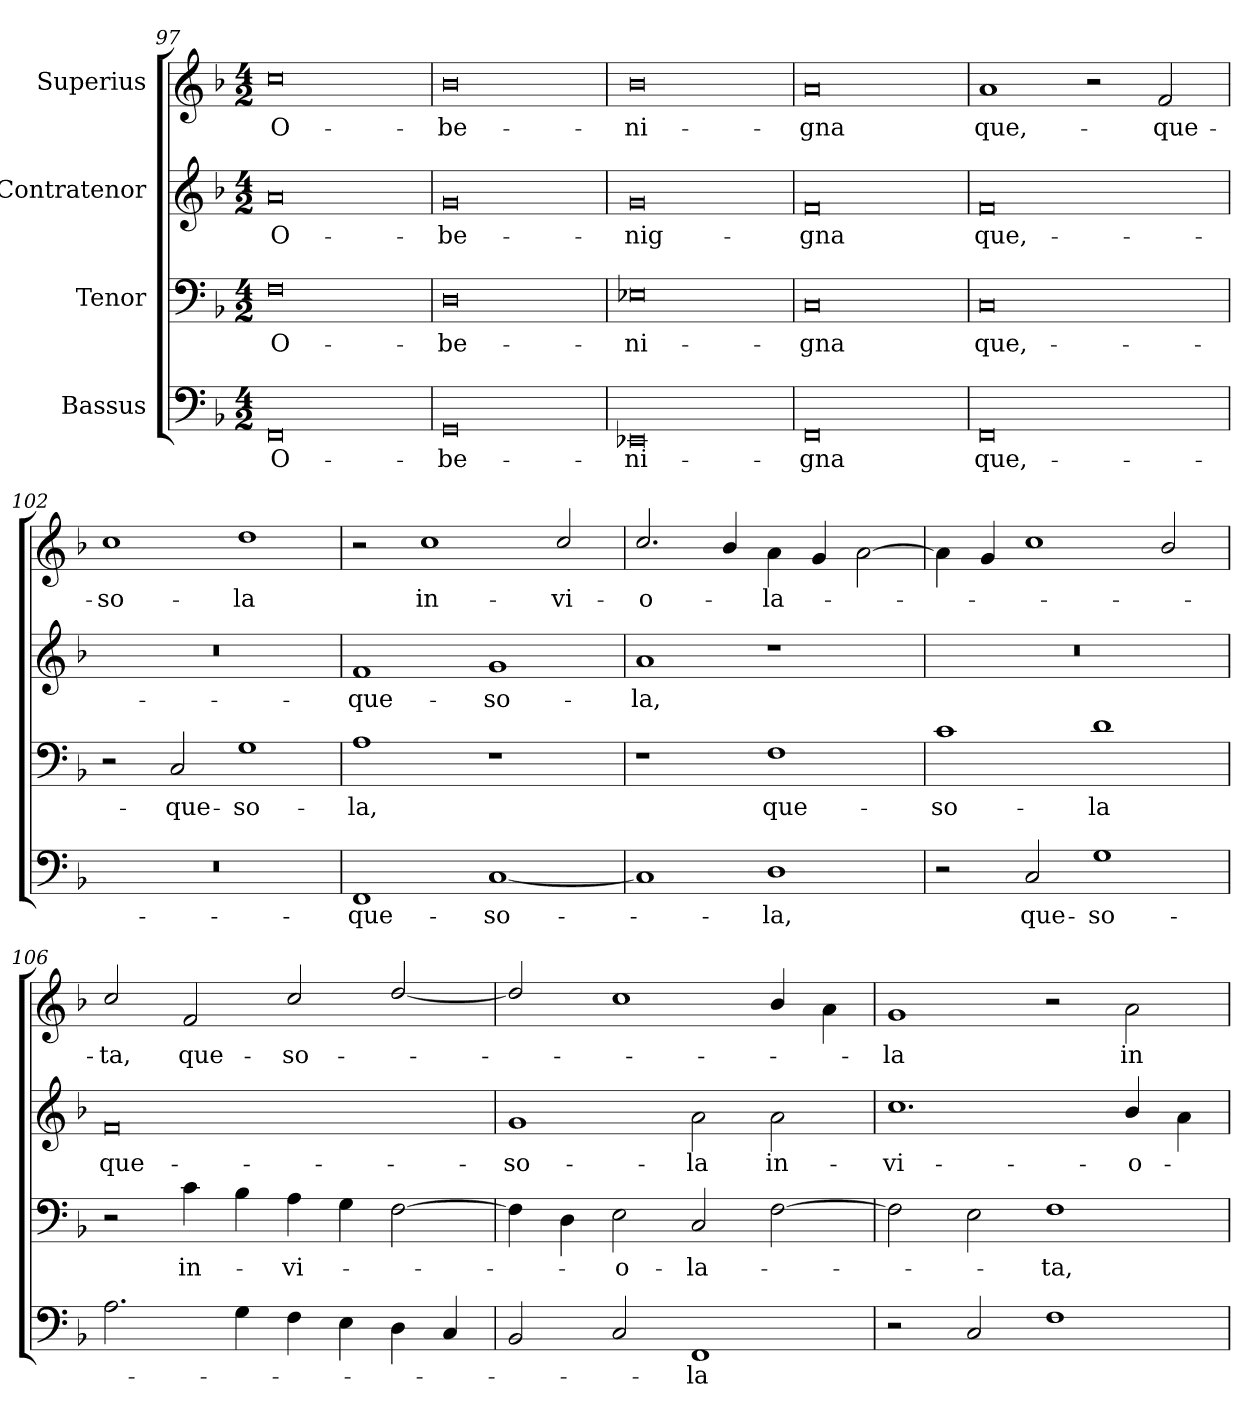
**kern	**text	**kern	**text	**kern	**text	**kern	**text
*part4	*part4	*part3	*part3	*part2	*part2	*part1	*part1
*staff4	*staff4	*staff3	*staff3	*staff2	*staff2	*staff1	*staff1
*I"Bassus	*	*I"Tenor	*	*I"Contratenor	*	*I"Superius	*
*clefF4	*	*clefF4	*	*clefG2	*	*clefG2	*
*k[b-]	*	*k[b-]	*	*k[b-]	*	*k[b-]	*
*M4/2	*	*M4/2	*	*M4/2	*	*M4/2	*
=97	=97	=97	=97	=97	=97	=97	=97
0FF/	O-	0F\	O-	0a/	O-	0cc\	O-
=98	=98	=98	=98	=98	=98	=98	=98
0GG/	be-	0D\	be-	0g/	be-	0b-\	be-
=99	=99	=99	=99	=99	=99	=99	=99
0EE-X/	-ni-	0E-X\	-ni-	0g/	-nig-	0b-\	-ni-
=100	=100	=100	=100	=100	=100	=100	=100
0FF/	-gna	0C/	-gna	0f/	-gna	0a/	-gna
=101	=101	=101	=101	=101	=101	=101	=101
0FF/	que,-	0C/	que,-	0f/	que,-	1a/	que,-
.	.	.	.	.	.	2r	.
.	.	.	.	.	.	2f/	que-
=102	=102	=102	=102	=102	=102	=102	=102
0r	.	2r	.	0r	.	1cc\	so-
.	.	2C/	que-	.	.	.	.
.	.	1G\	so-	.	.	1dd\	-la
=103	=103	=103	=103	=103	=103	=103	=103
1FF/	que-	1A\	-la,	1f/	que-	2r	.
.	.	.	.	.	.	1cc\	in-
[1C/	so-	1r	.	1g/	so-	.	.
.	.	.	.	.	.	2cc/	-vi-
=104	=104	=104	=104	=104	=104	=104	=104
1C/]	.	1r	.	1a/	-la,	2.cc/	-o-
.	.	.	.	.	.	4b-/	.
1D\	-la,	1F\	que-	1r	.	4a\	-la-
.	.	.	.	.	.	4g/	.
.	.	.	.	.	.	[2a\	.
=105	=105	=105	=105	=105	=105	=105	=105
2r	.	1c\	so-	0r	.	4a\]	.
.	.	.	.	.	.	4g/	.
2C/	que-	.	.	.	.	1cc\	.
1G\	so-	1d\	-la	.	.	.	.
.	.	.	.	.	.	2b-/	.
=106	=106	=106	=106	=106	=106	=106	=106
2.A\	.	2r	.	0f/	que-	2cc/	-ta,
.	.	4c\	in-	.	.	2f/	que-
4G\	.	4B-\	.	.	.	.	.
4F\	.	4A\	-vi-	.	.	2cc/	so-
4E\	.	4G\	.	.	.	.	.
4D\	.	[2F\	.	.	.	[2dd/	.
4C/	.	.	.	.	.	.	.
=107	=107	=107	=107	=107	=107	=107	=107
2BB-/	.	4F\]	.	1g/	so-	2dd/]	.
.	.	4D\	.	.	.	.	.
2C/	.	2E\	-o-	.	.	1cc\	.
1FF/	-la	2C/	-la-	2a\	-la	.	.
.	.	[2F\	.	2a\	in-	4b-/	.
.	.	.	.	.	.	4a\	.
=108	=108	=108	=108	=108	=108	=108	=108
2r	.	2F\]	.	1.cc\	-vi-	1g/	-la
2C/	.	2E\	.	.	.	.	.
1F\	.	1F\	-ta,	.	.	2r	.
.	.	.	.	4b-/	-o-	2a\	in-
.	.	.	.	4a\	.	.	.
=	=	=	=	=	=	=	=
*-	*-	*-	*-	*-	*-	*-	*-
